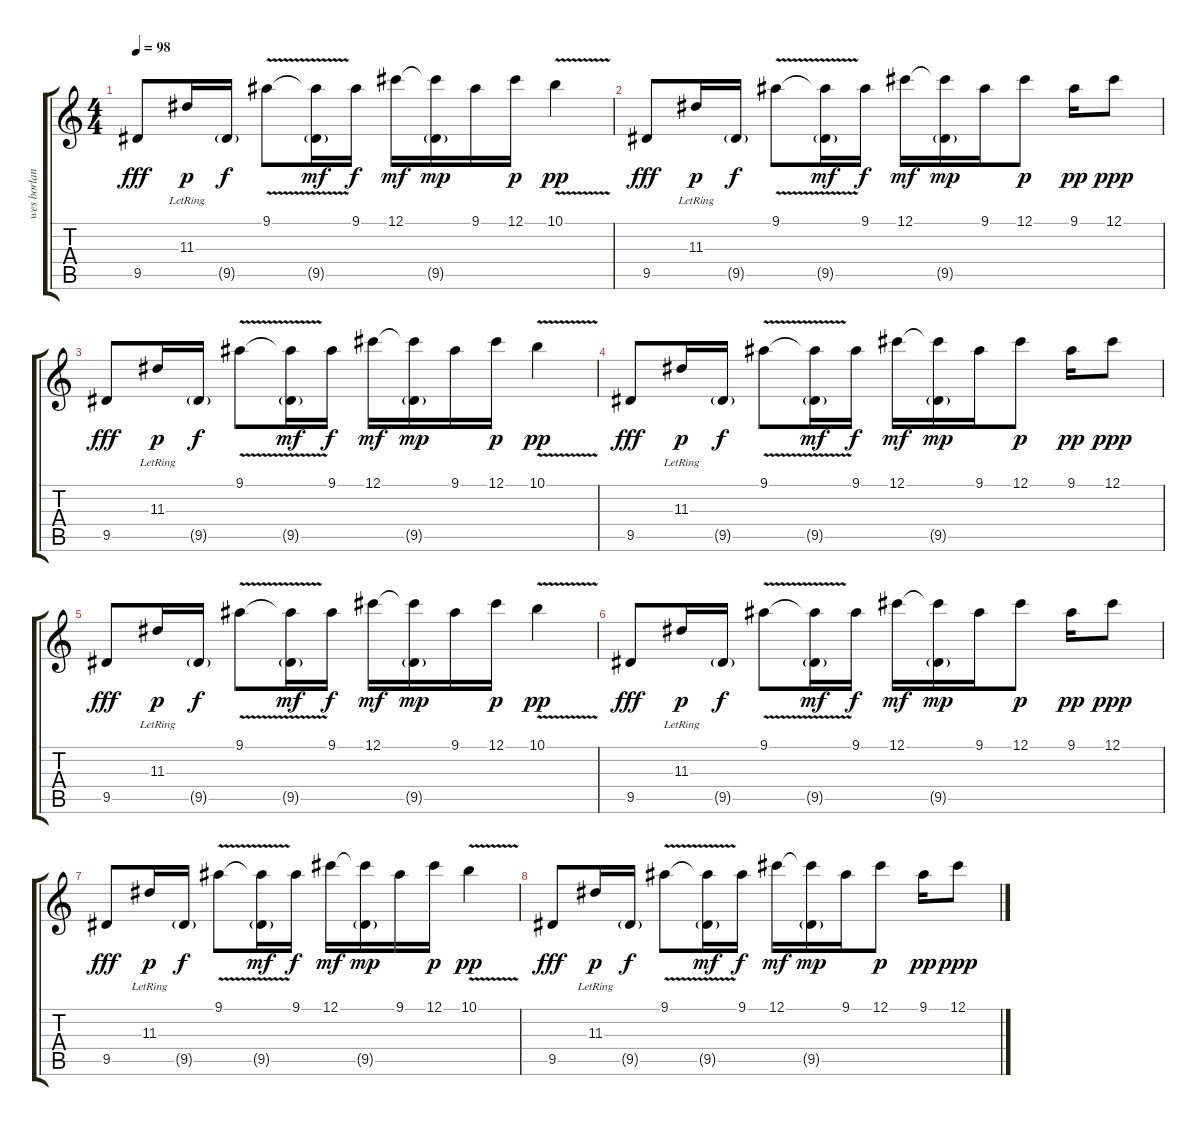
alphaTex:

\track ("wes borland" "wes borlan") {instrument distortionguitar}
\staff {score tabs}
\tuning (Db4 Ab3 E3 B2 Gb2 Db2) {hide}
\ts (4 4)
\tempo 98
\clef g2
\ks c
9.5.8{dy fff} 11.3{lr}.16{dy p} 9.5{g}.16{dy f} 9.1{v}.8 (9.1{t} 9.5{g}).16{dy mf} 9.1.16{dy f} 12.1.16{dy mf} (12.1{t} 9.5{g}).16{dy mp} 9.1.16 12.1.16{dy p} 10.1{v}.4{dy pp} |
9.5.8{dy fff} 11.3{lr}.16{dy p} 9.5{g}.16{dy f} 9.1{v}.8 (9.1{t} 9.5{g}).16{dy mf} 9.1.16{dy f} 12.1.16{dy mf} (12.1{t} 9.5{g}).16{dy mp} 9.1.16 12.1.8{dy p} 9.1.16{dy pp} 12.1.8{dy ppp} |
9.5.8{dy fff} 11.3{lr}.16{dy p} 9.5{g}.16{dy f} 9.1{v}.8 (9.1{t} 9.5{g}).16{dy mf} 9.1.16{dy f} 12.1.16{dy mf} (12.1{t} 9.5{g}).16{dy mp} 9.1.16 12.1.16{dy p} 10.1{v}.4{dy pp} |
9.5.8{dy fff} 11.3{lr}.16{dy p} 9.5{g}.16{dy f} 9.1{v}.8 (9.1{t} 9.5{g}).16{dy mf} 9.1.16{dy f} 12.1.16{dy mf} (12.1{t} 9.5{g}).16{dy mp} 9.1.16 12.1.8{dy p} 9.1.16{dy pp} 12.1.8{dy ppp} |
9.5.8{dy fff} 11.3{lr}.16{dy p} 9.5{g}.16{dy f} 9.1{v}.8 (9.1{t} 9.5{g}).16{dy mf} 9.1.16{dy f} 12.1.16{dy mf} (12.1{t} 9.5{g}).16{dy mp} 9.1.16 12.1.16{dy p} 10.1{v}.4{dy pp} |
9.5.8{dy fff} 11.3{lr}.16{dy p} 9.5{g}.16{dy f} 9.1{v}.8 (9.1{t} 9.5{g}).16{dy mf} 9.1.16{dy f} 12.1.16{dy mf} (12.1{t} 9.5{g}).16{dy mp} 9.1.16 12.1.8{dy p} 9.1.16{dy pp} 12.1.8{dy ppp} |
9.5.8{dy fff} 11.3{lr}.16{dy p} 9.5{g}.16{dy f} 9.1{v}.8 (9.1{t} 9.5{g}).16{dy mf} 9.1.16{dy f} 12.1.16{dy mf} (12.1{t} 9.5{g}).16{dy mp} 9.1.16 12.1.16{dy p} 10.1{v}.4{dy pp} |
9.5.8{dy fff instrument acousticguitarnylon} 11.3{lr}.16{dy p} 9.5{g}.16{dy f} 9.1{v}.8 (9.1{t} 9.5{g}).16{dy mf} 9.1.16{dy f} 12.1.16{dy mf} (12.1{t} 9.5{g}).16{dy mp} 9.1.16 12.1.8{dy p} 9.1.16{dy pp} 12.1.8{dy ppp}
